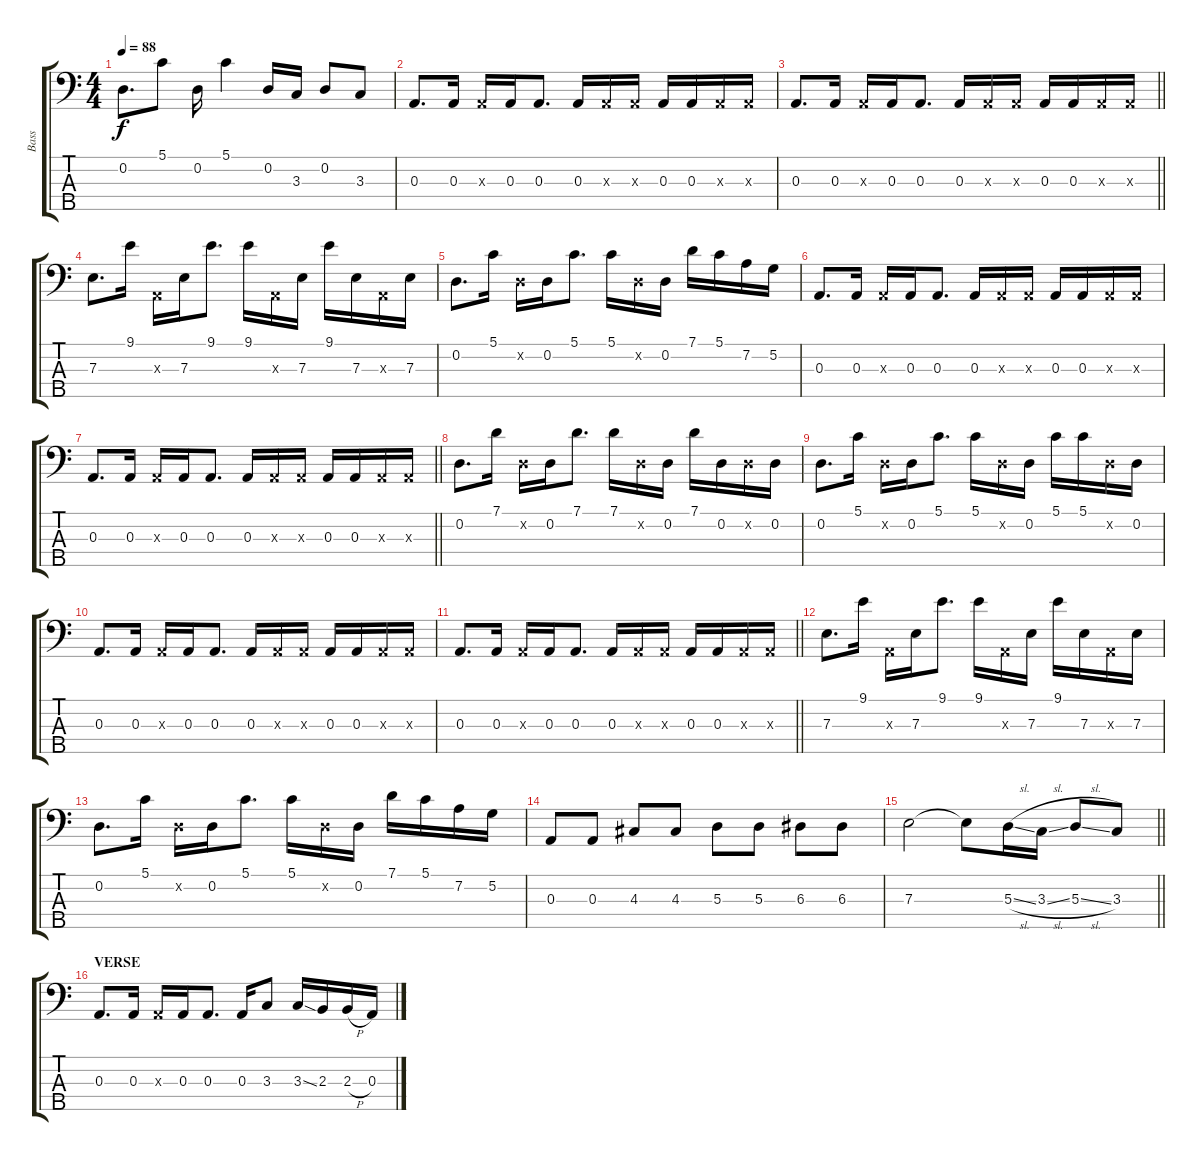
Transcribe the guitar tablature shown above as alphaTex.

\track ("Bass" "Bass") {instrument electricbassfinger}
\staff {score tabs}
\tuning (G2 D2 A1 E1 B0) {hide}
\ts (4 4)
\tempo 88
\clef f4
\ks c
0.2.8{d dy f} 5.1.8 0.2.16 5.1.4 0.2.16 3.3.16 0.2.8 3.3.8 |
0.3.8{d} 0.3.16 0.3{x}.16 0.3.16 0.3.8{d} 0.3.16 0.3{x}.16 0.3{x}.16 0.3.16 0.3.16 0.3{x}.16 0.3{x}.16 |
\barLineRight lightlight
0.3.8{d} 0.3.16 0.3{x}.16 0.3.16 0.3.8{d} 0.3.16 0.3{x}.16 0.3{x}.16 0.3.16 0.3.16 0.3{x}.16 0.3{x}.16 |
7.3.8{d} 9.1.16 0.3{x}.16 7.3.16 9.1.8{d} 9.1.16 0.3{x}.16 7.3.16 9.1.16 7.3.16 0.3{x}.16 7.3.16 |
0.2.8{d} 5.1.16 0.2{x}.16 0.2.16 5.1.8{d} 5.1.16 0.2{x}.16 0.2.16 7.1.16 5.1.16 7.2.16 5.2.16 |
0.3.8{d} 0.3.16 0.3{x}.16 0.3.16 0.3.8{d} 0.3.16 0.3{x}.16 0.3{x}.16 0.3.16 0.3.16 0.3{x}.16 0.3{x}.16 |
\barLineRight lightlight
0.3.8{d} 0.3.16 0.3{x}.16 0.3.16 0.3.8{d} 0.3.16 0.3{x}.16 0.3{x}.16 0.3.16 0.3.16 0.3{x}.16 0.3{x}.16 |
0.2.8{d} 7.1.16 0.2{x}.16 0.2.16 7.1.8{d} 7.1.16 0.2{x}.16 0.2.16 7.1.16 0.2.16 0.2{x}.16 0.2.16 |
0.2.8{d} 5.1.16 0.2{x}.16 0.2.16 5.1.8{d} 5.1.16 0.2{x}.16 0.2.16 5.1.16 5.1.16 0.2{x}.16 0.2.16 |
0.3.8{d} 0.3.16 0.3{x}.16 0.3.16 0.3.8{d} 0.3.16 0.3{x}.16 0.3{x}.16 0.3.16 0.3.16 0.3{x}.16 0.3{x}.16 |
\barLineRight lightlight
0.3.8{d} 0.3.16 0.3{x}.16 0.3.16 0.3.8{d} 0.3.16 0.3{x}.16 0.3{x}.16 0.3.16 0.3.16 0.3{x}.16 0.3{x}.16 |
7.3.8{d} 9.1.16 0.3{x}.16 7.3.16 9.1.8{d} 9.1.16 0.3{x}.16 7.3.16 9.1.16 7.3.16 0.3{x}.16 7.3.16 |
0.2.8{d} 5.1.16 0.2{x}.16 0.2.16 5.1.8{d} 5.1.16 0.2{x}.16 0.2.16 7.1.16 5.1.16 7.2.16 5.2.16 |
0.3.8 0.3.8 4.3.8 4.3.8 5.3.8 5.3.8 6.3.8 6.3.8 |
\barLineRight lightlight
7.3.2 7.3{t}.8 5.3{sl}.16 3.3{sl}.16 5.3{sl}.8 3.3.8 |
\section ("" "VERSE")
0.3.8{d} 0.3.16 0.3{x}.16 0.3.16 0.3.8{d} 0.3.16 3.3.8 3.3{ss}.16 2.3.16 2.3{h}.16 0.3.16
